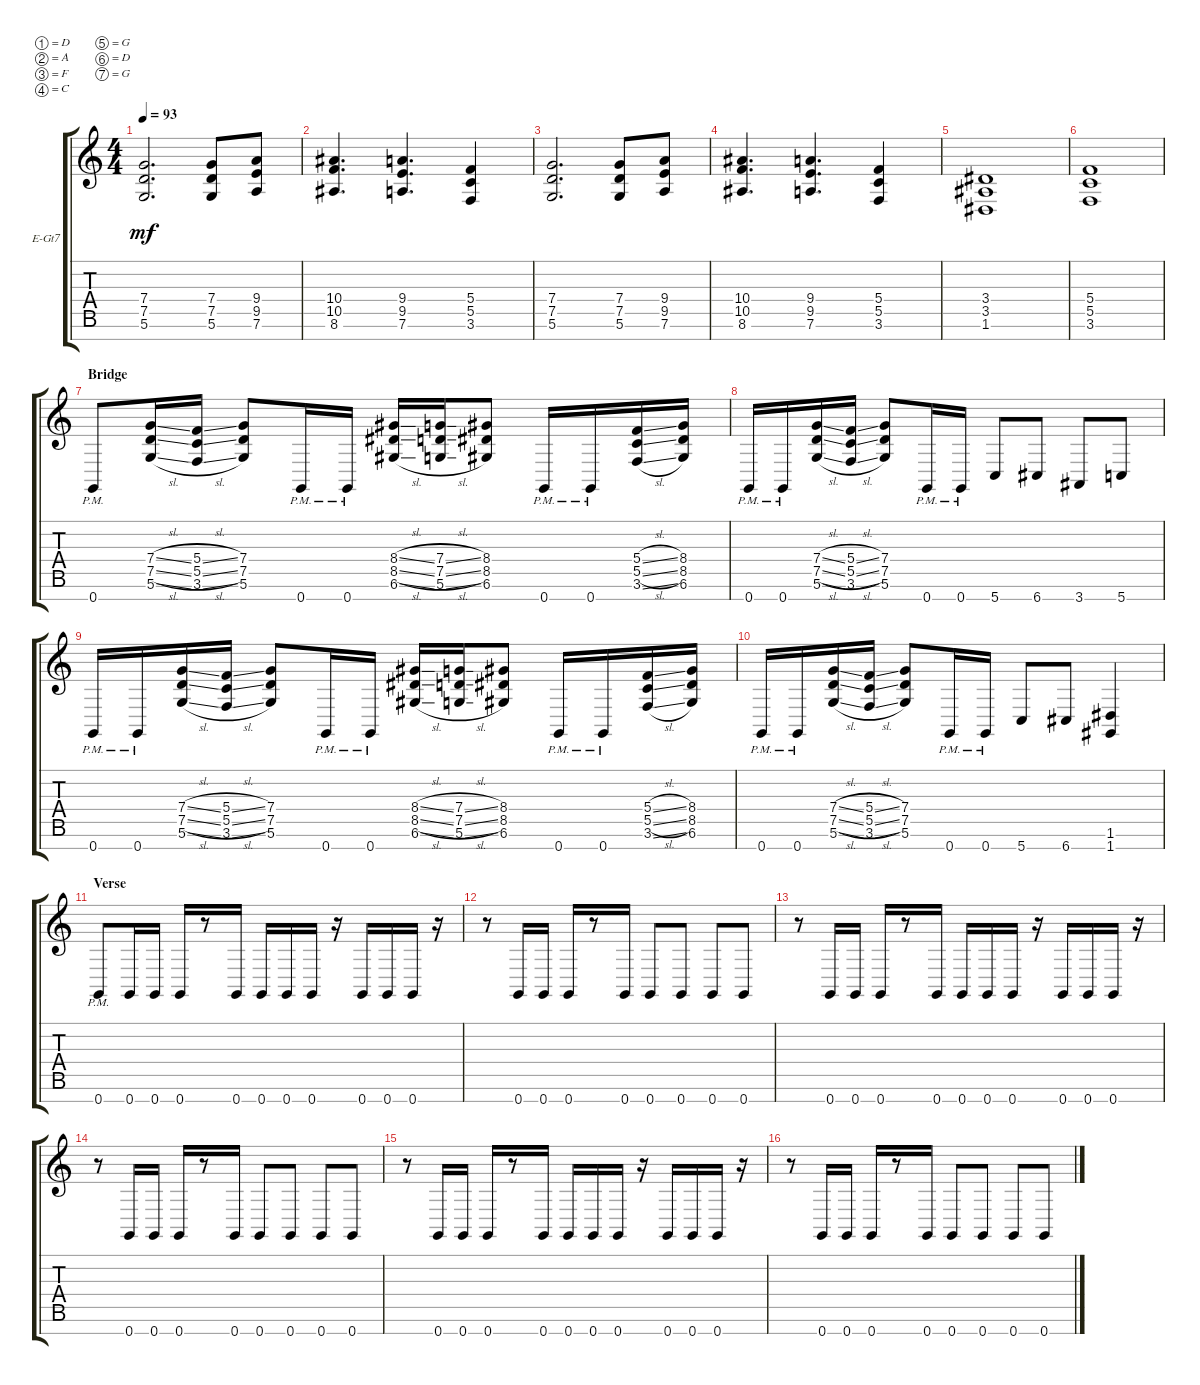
\bracketExtendMode groupsimilarinstruments
\firstSystemTrackNameOrientation horizontal
\otherSystemsTrackNameOrientation horizontal
\track ("Rhytm" "E-Gt7") {solo instrument distortionguitar}
\staff {score tabs}
\tuning (D4 A3 F3 C3 G2 D2 G1)
\ts (4 4)
\beaming (8 2 2 2 2)
\tempo 93
\clef g2
\ks c
(7.4 7.5 5.6).2{d dy mf instrument distortionguitar} (7.4 7.5 5.6).8 (9.4 9.5 7.6).8 |
(10.4 10.5 8.6).4{d} (9.4 9.5 7.6).4{d} (5.4 5.5 3.6).4 |
(7.4 7.5 5.6).2{d} (7.4 7.5 5.6).8 (9.4 9.5 7.6).8 |
(10.4 10.5 8.6).4{d} (9.4 9.5 7.6).4{d} (5.4 5.5 3.6).4 |
(3.4 3.5 1.6).1 |
(5.4 5.5 3.6).1 |
\section ("" "Bridge")
0.7{pm}.8 (7.4{sl} 7.5{sl} 5.6{sl}).16 (5.4{sl} 5.5{sl} 3.6{sl}).16 (7.4 7.5 5.6).8 0.7{pm}.16 0.7{pm}.16 (8.4{sl} 8.5{sl} 6.6{sl}).16 (7.4{sl} 7.5{sl} 5.6{sl}).16 (8.4 8.5 6.6).8 0.7{pm}.16 0.7{pm}.16 (5.4{sl} 5.5{sl} 3.6{sl}).16 (8.4 8.5 6.6).16 |
0.7{pm}.16 0.7{pm}.16 (7.4{sl} 7.5{sl} 5.6{sl}).16 (5.4{sl} 5.5{sl} 3.6{sl}).16 (7.4 7.5 5.6).8 0.7{pm}.16 0.7{pm}.16 5.7.8 6.7.8 3.7.8 5.7.8 |
0.7{pm}.16 0.7{pm}.16 (7.4{sl} 7.5{sl} 5.6{sl}).16 (5.4{sl} 5.5{sl} 3.6{sl}).16 (7.4 7.5 5.6).8 0.7{pm}.16 0.7{pm}.16 (8.4{sl} 8.5{sl} 6.6{sl}).16 (7.4{sl} 7.5{sl} 5.6{sl}).16 (8.4 8.5 6.6).8 0.7{pm}.16 0.7{pm}.16 (5.4{sl} 5.5{sl} 3.6{sl}).16 (8.4 8.5 6.6).16 |
0.7{pm}.16 0.7{pm}.16 (7.4{sl} 7.5{sl} 5.6{sl}).16 (5.4{sl} 5.5{sl} 3.6{sl}).16 (7.4 7.5 5.6).8 0.7{pm}.16 0.7{pm}.16 5.7.8 6.7.8 (1.6 1.7).4 |
\section ("" "Verse")
0.7{pm}.8 0.7.16 0.7.16 0.7.16 r.8 0.7.16 0.7.16 0.7.16 0.7.16 r.16 0.7.16 0.7.16 0.7.16 r.16 |
r.8 0.7.16 0.7.16 0.7.16 r.8 0.7.16 0.7.8 0.7.8 0.7.8 0.7.8 |
r.8 0.7.16 0.7.16 0.7.16 r.8 0.7.16 0.7.16 0.7.16 0.7.16 r.16 0.7.16 0.7.16 0.7.16 r.16 |
r.8 0.7.16 0.7.16 0.7.16 r.8 0.7.16 0.7.8 0.7.8 0.7.8 0.7.8 |
r.8 0.7.16 0.7.16 0.7.16 r.8 0.7.16 0.7.16 0.7.16 0.7.16 r.16 0.7.16 0.7.16 0.7.16 r.16 |
r.8 0.7.16 0.7.16 0.7.16 r.8 0.7.16 0.7.8 0.7.8 0.7.8 0.7.8
